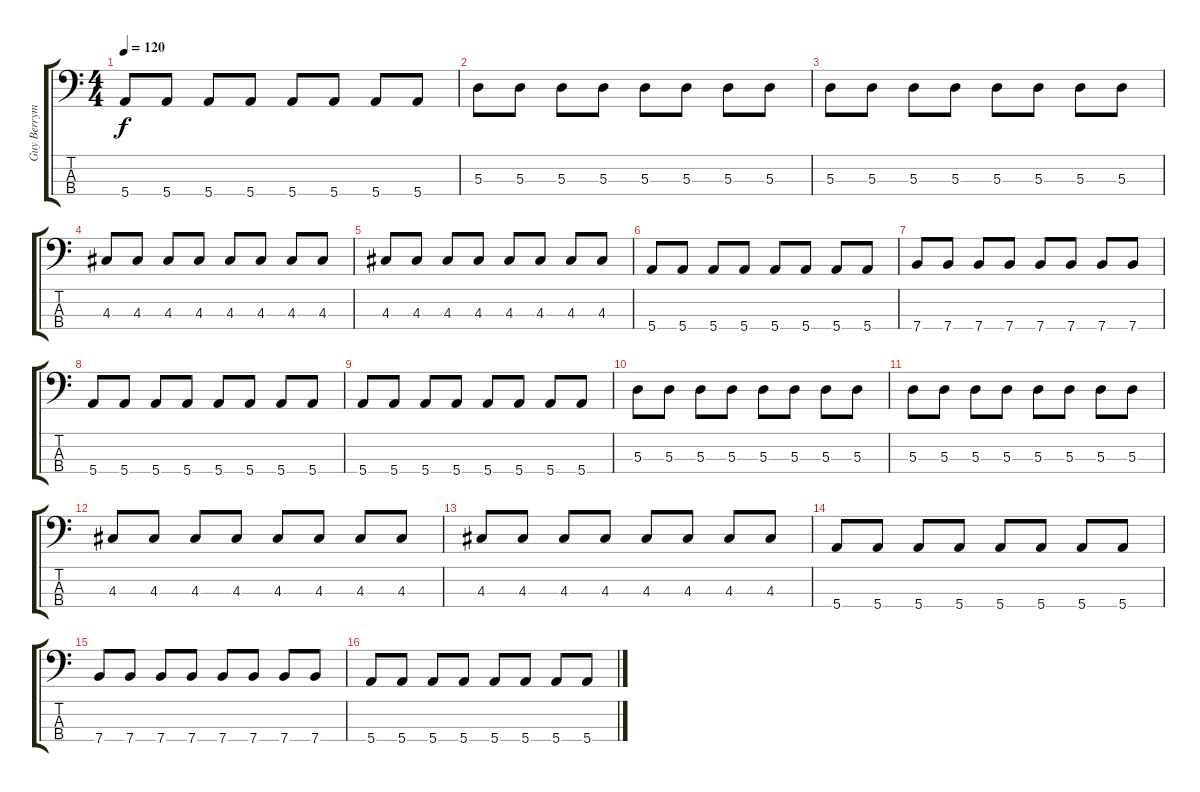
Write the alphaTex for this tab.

\track ("Guy Berryman" "Guy Berrym") {instrument electricbassfinger}
\staff {score tabs}
\tuning (G2 D2 A1 E1) {hide}
\ts (4 4)
\tempo 120
\clef f4
\ks c
5.4.8{dy f} 5.4.8 5.4.8 5.4.8 5.4.8 5.4.8 5.4.8 5.4.8 |
5.3.8 5.3.8 5.3.8 5.3.8 5.3.8 5.3.8 5.3.8 5.3.8 |
5.3.8 5.3.8 5.3.8 5.3.8 5.3.8 5.3.8 5.3.8 5.3.8 |
4.3.8 4.3.8 4.3.8 4.3.8 4.3.8 4.3.8 4.3.8 4.3.8 |
4.3.8 4.3.8 4.3.8 4.3.8 4.3.8 4.3.8 4.3.8 4.3.8 |
5.4.8 5.4.8 5.4.8 5.4.8 5.4.8 5.4.8 5.4.8 5.4.8 |
7.4.8 7.4.8 7.4.8 7.4.8 7.4.8 7.4.8 7.4.8 7.4.8 |
5.4.8 5.4.8 5.4.8 5.4.8 5.4.8 5.4.8 5.4.8 5.4.8 |
5.4.8 5.4.8 5.4.8 5.4.8 5.4.8 5.4.8 5.4.8 5.4.8 |
5.3.8 5.3.8 5.3.8 5.3.8 5.3.8 5.3.8 5.3.8 5.3.8 |
5.3.8 5.3.8 5.3.8 5.3.8 5.3.8 5.3.8 5.3.8 5.3.8 |
4.3.8 4.3.8 4.3.8 4.3.8 4.3.8 4.3.8 4.3.8 4.3.8 |
4.3.8 4.3.8 4.3.8 4.3.8 4.3.8 4.3.8 4.3.8 4.3.8 |
5.4.8 5.4.8 5.4.8 5.4.8 5.4.8 5.4.8 5.4.8 5.4.8 |
7.4.8 7.4.8 7.4.8 7.4.8 7.4.8 7.4.8 7.4.8 7.4.8 |
5.4.8 5.4.8 5.4.8 5.4.8 5.4.8 5.4.8 5.4.8 5.4.8
